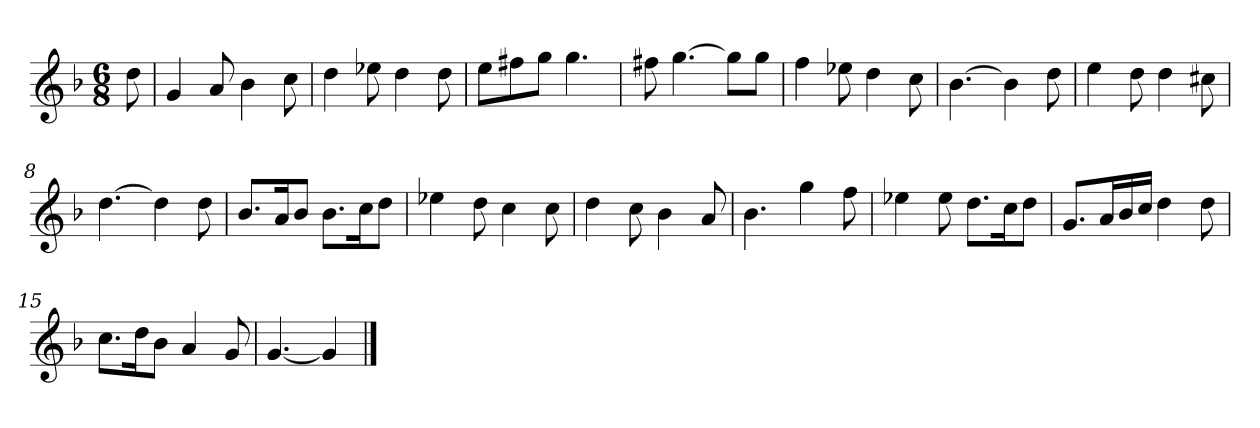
**kern
*part1
*staff1
*k[b-]
*M6/8
*MM120
=
8dd
=1
4g
8a
4b-
8cc
=2
4dd
8ee-X
4dd
8dd
=3
8eeL
8ff#X
8ggJ
4.gg
=4
8ff#X
[4.gg
8ggL]
8ggJ
=5
4ff
8ee-X
4dd
8cc
=6
[4.b-
4b-]
8dd
=7
4ee
8dd
4dd
8cc#X
=8
[4.dd
4dd]
8dd
=9
8.b-L
16aK
8b-J
8.b-L
16ccK
8ddJ
=10
4ee-X
8dd
4cc
8cc
=11
4dd
8cc
4b-
8a
=12
4.b-
4gg
8ff
=13
4ee-X
8ee-
8.ddL
16ccK
8ddJ
=14
8.gL
16aL
16b-
16ccJJ
4dd
8dd
=15
8.ccL
16ddK
8b-J
4a
8g
=16
[4.g
4g]
==
*-
